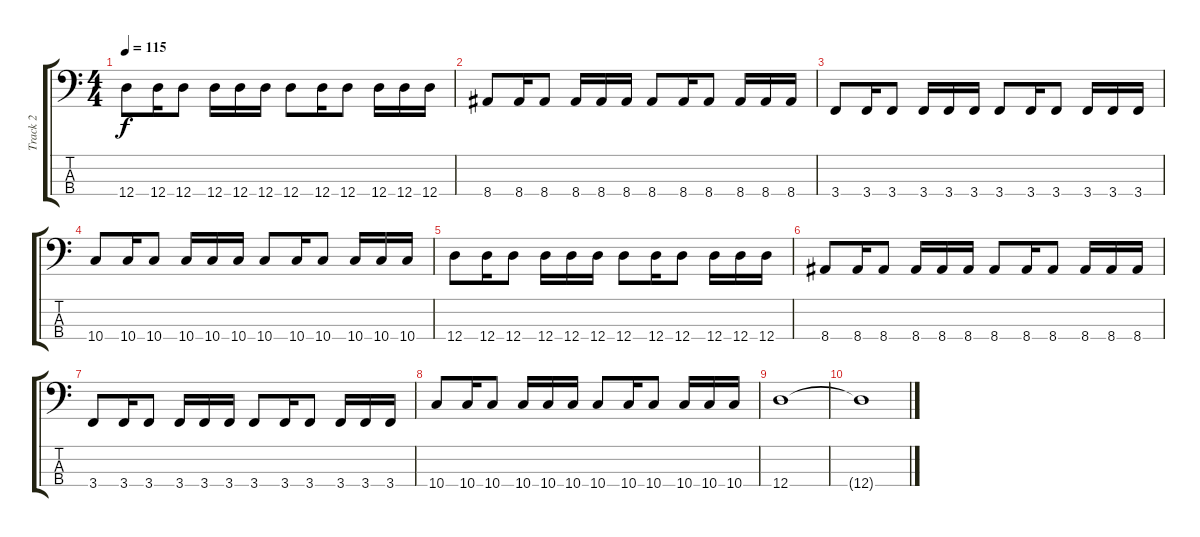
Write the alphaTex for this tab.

\track ("Track 2" "Track 2") {instrument electricbassfinger}
\staff {score tabs}
\tuning (F2 C2 G1 D1) {hide}
\ts (4 4)
\tempo 115
\clef f4
\ks c
12.4.8{dy f} 12.4.16 12.4.8 12.4.16 12.4.16 12.4.16 12.4.8 12.4.16 12.4.8 12.4.16 12.4.16 12.4.16 |
8.4.8 8.4.16 8.4.8 8.4.16 8.4.16 8.4.16 8.4.8 8.4.16 8.4.8 8.4.16 8.4.16 8.4.16 |
3.4.8 3.4.16 3.4.8 3.4.16 3.4.16 3.4.16 3.4.8 3.4.16 3.4.8 3.4.16 3.4.16 3.4.16 |
10.4.8 10.4.16 10.4.8 10.4.16 10.4.16 10.4.16 10.4.8 10.4.16 10.4.8 10.4.16 10.4.16 10.4.16 |
12.4.8 12.4.16 12.4.8 12.4.16 12.4.16 12.4.16 12.4.8 12.4.16 12.4.8 12.4.16 12.4.16 12.4.16 |
8.4.8 8.4.16 8.4.8 8.4.16 8.4.16 8.4.16 8.4.8 8.4.16 8.4.8 8.4.16 8.4.16 8.4.16 |
3.4.8 3.4.16 3.4.8 3.4.16 3.4.16 3.4.16 3.4.8 3.4.16 3.4.8 3.4.16 3.4.16 3.4.16 |
10.4.8 10.4.16 10.4.8 10.4.16 10.4.16 10.4.16 10.4.8 10.4.16 10.4.8 10.4.16 10.4.16 10.4.16 |
12.4.1 |
12.4{t}.1
